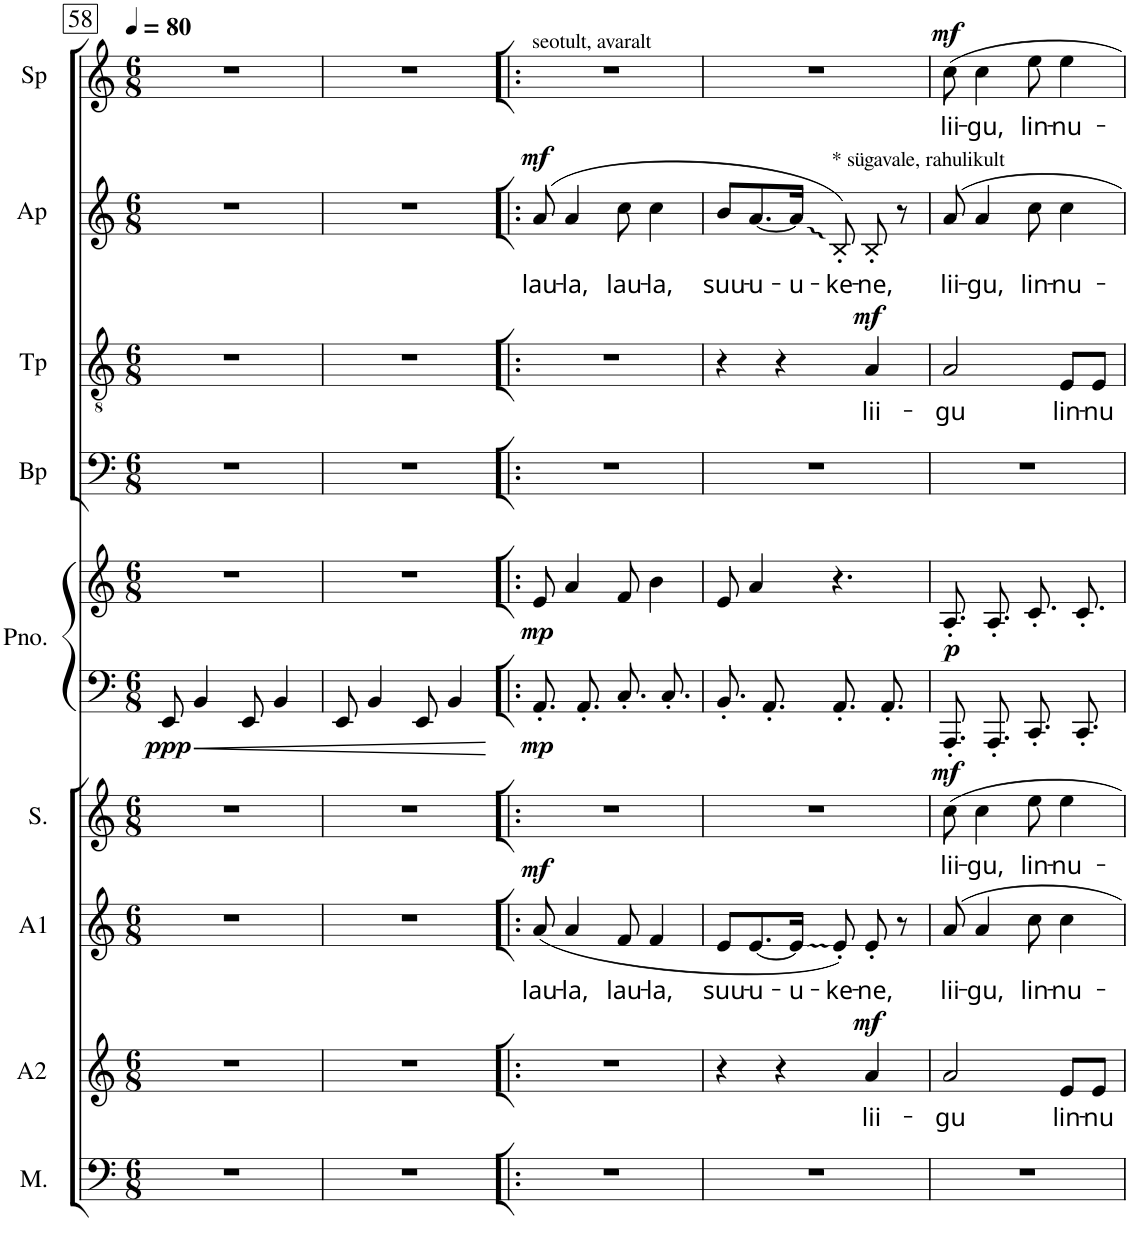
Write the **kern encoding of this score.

**kern	**kern	**text	**dynam	**kern	**text	**dynam	**kern	**text	**dynam	**kern	**kern	**dynam	**kern	**kern	**text	**dynam	**kern	**text	**dynam	**kern	**text	**dynam
*part9	*part8	*part8	*part8	*part7	*part7	*part7	*part6	*part6	*part6	*part5	*part5	*part5	*part4	*part3	*part3	*part3	*part2	*part2	*part2	*part1	*part1	*part1
*staff10	*staff9	*staff9	*staff9	*staff8	*staff8	*staff8	*staff7	*staff7	*staff7	*staff6	*staff5	*staff5/6	*staff4	*staff3	*staff3	*staff3	*staff2	*staff2	*staff2	*staff1	*staff1	*staff1
*I"Men	*I"Alto II	*	*	*I"Alto I	*	*	*I"Soprano	*	*	*I"Piano	*	*	*I"cp Basso	*I"cp Tenore	*	*	*I"cp Alto	*	*	*I"cp Soprano	*	*
*I'M.	*I'A2	*	*	*I'A1	*	*	*I'S.	*	*	*I'Pno.	*	*	*	*	*	*	*	*	*	*I'Sp	*	*
!!LO:PB:g=z
*clefF4	*clefG2	*	*	*clefG2	*	*	*clefG2	*	*	*clefF4	*clefG2	*	*clefF4	*clefGv2	*	*	*clefG2	*	*	*clefG2	*	*
*	*Trd1c2	*	*	*Trd1c2	*	*	*	*	*	*	*	*	*	*	*	*	*Trd1c2	*	*	*	*	*
*k[]	*k[]	*	*	*k[]	*	*	*k[]	*	*	*k[]	*k[]	*	*k[]	*k[]	*	*	*k[]	*	*	*k[]	*	*
*M6/8	*M6/8	*	*	*M6/8	*	*	*M6/8	*	*	*M6/8	*M6/8	*	*M6/8	*M6/8	*	*	*M6/8	*	*	*M6/8	*	*
=58	=58	=58	=58	=58	=58	=58	=58	=58	=58	=58	=58	=58	=58	=58	=58	=58	=58	=58	=58	=58	=58	=58
!	!	!	!	!	!	!	!	!	!	!	!	!LO:DY:b=2	!	!	!	!	!	!	!	!	!	!
2.r	2.r	.	.	2.r	.	.	2.r	.	.	8EE/	2.r	ppp	2.r	2.r	.	.	2.r	.	.	2.r	.	.
.	.	.	.	.	.	.	.	.	.	4BB/	.	.	.	.	.	.	.	.	.	.	.	.
.	.	.	.	.	.	.	.	.	.	8EE/	.	.	.	.	.	.	.	.	.	.	.	.
.	.	.	.	.	.	.	.	.	.	4BB/	.	.	.	.	.	.	.	.	.	.	.	.
=59	=59	=59	=59	=59	=59	=59	=59	=59	=59	=59	=59	=59	=59	=59	=59	=59	=59	=59	=59	=59	=59	=59
2.r	2.r	.	.	2.r	.	.	2.r	.	.	8EE/	2.r	.	2.r	2.r	.	.	2.r	.	.	2.r	.	.
.	.	.	.	.	.	.	.	.	.	4BB/	.	.	.	.	.	.	.	.	.	.	.	.
.	.	.	.	.	.	.	.	.	.	8EE/	.	.	.	.	.	.	.	.	.	.	.	.
.	.	.	.	.	.	.	.	.	.	4BB/	.	.	.	.	.	.	.	.	.	.	.	.
=60!|:	=60!|:	=60!|:	=60!|:	=60!|:	=60!|:	=60!|:	=60!|:	=60!|:	=60!|:	=60!|:	=60!|:	=60!|:	=60!|:	=60!|:	=60!|:	=60!|:	=60!|:	=60!|:	=60!|:	=60!|:	=60!|:	=60!|:
!	!	!	!	!	!LO:LY:b	!LO:DY:a	!	!	!	!	!	!LO:DY:b=2	!	!	!	!	!	!LO:LY:b	!	!	!	!
!	!	!	!	!	!	!	!	!	!	!	!	!LO:DY:n=1:b	!	!	!	!	!	!	!LO:DY:a	!	!	!
2.r	2.r	.	.	(8a/	lau-	mf	2.r	.	.	8.AA'/L	8e/	mp mp	2.r	2.r	.	.	(8a/	lau-	mf	2.r	.	.
!	!	!	!	!	!LO:LY:b	!	!	!	!	!	!	!	!	!	!	!	!	!LO:LY:b	!	!	!	!
.	.	.	.	4a/	-la,	.	.	.	.	.	4a/	.	.	.	.	.	4a/	-la,	.	.	.	.
.	.	.	.	.	.	.	.	.	.	8.AA'/J	.	.	.	.	.	.	.	.	.	.	.	.
!	!	!	!	!	!LO:LY:b	!	!	!	!	!	!	!	!	!	!	!	!	!LO:LY:b	!	!	!	!
.	.	.	.	8f/	lau-	.	.	.	.	8.C'/L	8f/	.	.	.	.	.	8cc\	lau-	.	.	.	.
!	!	!	!	!	!LO:LY:b	!	!	!	!	!	!	!	!	!	!	!	!	!LO:LY:b	!	!	!	!
.	.	.	.	4f/	-la,	.	.	.	.	.	4b\	.	.	.	.	.	4cc\	-la,	.	.	.	.
.	.	.	.	.	.	.	.	.	.	8.C'/J	.	.	.	.	.	.	.	.	.	.	.	.
=61	=61	=61	=61	=61	=61	=61	=61	=61	=61	=61	=61	=61	=61	=61	=61	=61	=61	=61	=61	=61	=61	=61
!	!	!	!	!	!LO:LY:b	!	!	!	!	!	!	!	!	!	!	!	!	!LO:LY:b	!	!	!	!
2.r	4r	.	.	8e/L	suu-	.	2.r	.	.	8.BB'/L	8e/	.	2.r	4r	.	.	8b/L	suu-	.	2.r	.	.
!	!	!	!	!	!LO:LY:b	!	!	!	!	!	!	!	!	!	!	!	!	!LO:LY:b	!	!	!	!
.	.	.	.	[8.e/	-u-	.	.	.	.	.	4a/	.	.	.	.	.	[8.a/	-u-	.	.	.	.
.	.	.	.	.	.	.	.	.	.	8.AA'/J	.	.	.	.	.	.	.	.	.	.	.	.
.	4r	.	.	.	.	.	.	.	.	.	.	.	.	4r	.	.	.	.	.	.	.	.
!	!	!	!	!	!LO:LY:b	!	!	!	!	!	!	!	!	!	!	!	!	!LO:LY:b	!	!	!	!
.	.	.	.	16e/Jk]	-u-	.	.	.	.	.	.	.	.	.	.	.	16a/Jk]	-u-	.	.	.	.
!	!	!	!	!	!	!	!	!	!	!	!	!	!	!	!	!	!LO:TX:a:t=* sügavale, rahulikult	!	!	!	!	!
!	!	!	!	!	!LO:LY:b	!	!	!	!	!	!	!	!	!	!	!	!	!LO:LY:b	!	!	!	!
.	.	.	.	8e'/)	-ke-	.	.	.	.	8.AA'/L	4.r	.	.	.	.	.	8B'/)	-ke-	.	.	.	.
!	!	!LO:LY:b	!LO:DY:a	!	!LO:LY:b	!	!	!	!	!	!	!	!	!	!LO:LY:b	!LO:DY:a	!	!LO:LY:b	!	!	!	!
.	4a/	lii-	mf	8e'/	-ne,	.	.	.	.	.	.	.	.	4A/	lii-	mf	8B'/	-ne,	.	.	.	.
.	.	.	.	.	.	.	.	.	.	8.AA'/J	.	.	.	.	.	.	.	.	.	.	.	.
.	.	.	.	8r	.	.	.	.	.	.	.	.	.	.	.	.	8r	.	.	.	.	.
=62	=62	=62	=62	=62	=62	=62	=62	=62	=62	=62	=62	=62	=62	=62	=62	=62	=62	=62	=62	=62	=62	=62
!	!	!LO:LY:b	!	!	!LO:LY:b	!	!	!LO:LY:b	!LO:DY:a	!	!	!LO:DY:b	!	!	!LO:LY:b	!	!	!LO:LY:b	!	!	!LO:LY:b	!LO:DY:a
2.r	2a/	-gu	.	8a/	lii-	.	8cc\	lii-	mf	8.AAA'/L	8.A'/L	p	2.r	2A/	-gu	.	8a/	lii-	.	8cc\	lii-	mf
!	!	!	!	!	!LO:LY:b	!	!	!LO:LY:b	!	!	!	!	!	!	!	!	!	!LO:LY:b	!	!	!LO:LY:b	!
.	.	.	.	4a/	-gu,	.	4cc\	-gu,	.	.	.	.	.	.	.	.	4a/	-gu,	.	4cc\	-gu,	.
.	.	.	.	.	.	.	.	.	.	8.AAA'/J	8.A'/J	.	.	.	.	.	.	.	.	.	.	.
!	!	!	!	!	!LO:LY:b	!	!	!LO:LY:b	!	!	!	!	!	!	!	!	!	!LO:LY:b	!	!	!LO:LY:b	!
.	.	.	.	8cc\	lin-	.	8ee\	lin-	.	8.CC'/L	8.c'/L	.	.	.	.	.	8cc\	lin-	.	8ee\	lin-	.
!	!	!LO:LY:b	!	!	!LO:LY:b	!	!	!LO:LY:b	!	!	!	!	!	!	!LO:LY:b	!	!	!LO:LY:b	!	!	!LO:LY:b	!
.	8e/L	lin-	.	4cc\	-nu-	.	4ee\	-nu-	.	.	.	.	.	8E/L	lin-	.	4cc\	-nu-	.	4ee\	-nu-	.
.	.	.	.	.	.	.	.	.	.	8.CC'/J	8.c'/J	.	.	.	.	.	.	.	.	.	.	.
!	!	!LO:LY:b	!	!	!	!	!	!	!	!	!	!	!	!	!LO:LY:b	!	!	!	!	!	!	!
.	8e/J	-nu	.	.	.	.	.	.	.	.	.	.	.	8E/J	-nu	.	.	.	.	.	.	.
=	=	=	=	=	=	=	=	=	=	=	=	=	=	=	=	=	=	=	=	=	=	=
*-	*-	*-	*-	*-	*-	*-	*-	*-	*-	*-	*-	*-	*-	*-	*-	*-	*-	*-	*-	*-	*-	*-
